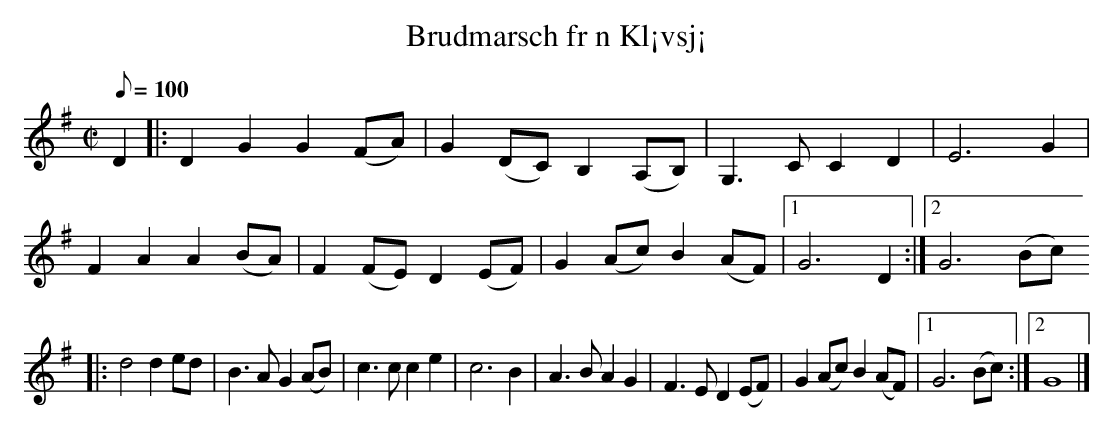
X:1
T: Brudmarsch fr n Kl¡vsj¡
M: C|
L: 1/8
Q: 100
K: G
D2 |: D2G2 G2(FA) | G2(DC) B,2(A,B,) | G,3C C2D2 | E6G2 |
 F2A2 A2(BA) | F2(FE) D2(EF) | G2(Ac) B2(AF) |1 G6D2 :|2 G6(Bc)
|: d4 d2ed | B3A G2(AB) | c3c c2e2 | c6B2 | A3B A2G2 | F3E D2(EF) | G2(Ac) B2(AF) |1 G6(Bc) :|2 G8 |]
